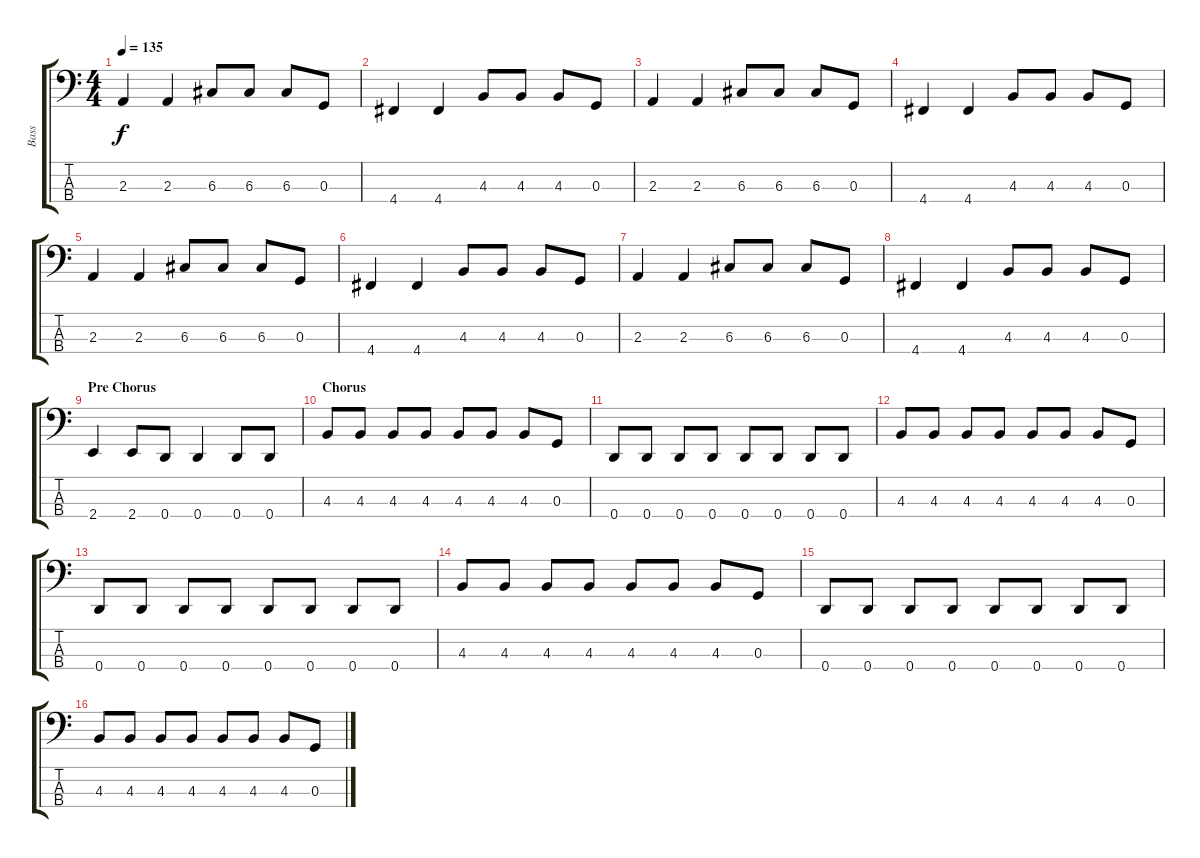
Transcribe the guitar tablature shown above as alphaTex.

\track ("Bass" "Bass") {instrument electricbassfinger}
\staff {score tabs}
\tuning (F2 C2 G1 D1) {hide}
\ts (4 4)
\tempo 135
\clef f4
\ks c
2.3.4{dy f} 2.3.4 6.3.8 6.3.8 6.3.8 0.3.8 |
4.4.4 4.4.4 4.3.8 4.3.8 4.3.8 0.3.8 |
2.3.4 2.3.4 6.3.8 6.3.8 6.3.8 0.3.8 |
4.4.4 4.4.4 4.3.8 4.3.8 4.3.8 0.3.8 |
2.3.4 2.3.4 6.3.8 6.3.8 6.3.8 0.3.8 |
4.4.4 4.4.4 4.3.8 4.3.8 4.3.8 0.3.8 |
2.3.4 2.3.4 6.3.8 6.3.8 6.3.8 0.3.8 |
4.4.4 4.4.4 4.3.8 4.3.8 4.3.8 0.3.8 |
\section ("" "Pre Chorus")
2.4.4 2.4.8 0.4.8 0.4.4 0.4.8 0.4.8 |
\section ("" "Chorus")
4.3.8 4.3.8 4.3.8 4.3.8 4.3.8 4.3.8 4.3.8 0.3.8 |
0.4.8 0.4.8 0.4.8 0.4.8 0.4.8 0.4.8 0.4.8 0.4.8 |
4.3.8 4.3.8 4.3.8 4.3.8 4.3.8 4.3.8 4.3.8 0.3.8 |
0.4.8 0.4.8 0.4.8 0.4.8 0.4.8 0.4.8 0.4.8 0.4.8 |
4.3.8 4.3.8 4.3.8 4.3.8 4.3.8 4.3.8 4.3.8 0.3.8 |
0.4.8 0.4.8 0.4.8 0.4.8 0.4.8 0.4.8 0.4.8 0.4.8 |
4.3.8 4.3.8 4.3.8 4.3.8 4.3.8 4.3.8 4.3.8 0.3.8
